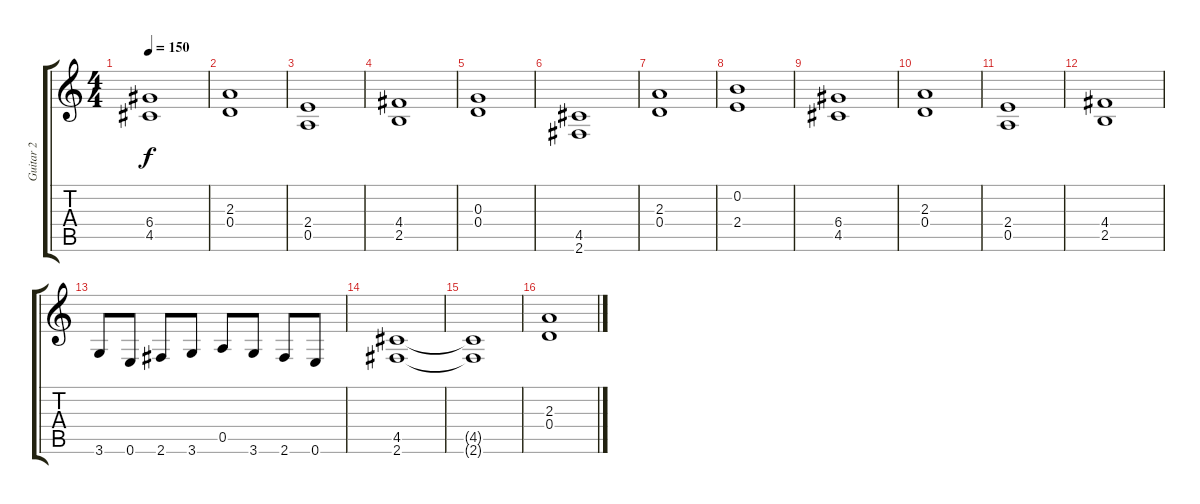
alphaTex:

\track ("Guitar 2" "Guitar 2") {instrument overdrivenguitar}
\staff {score tabs}
\tuning (E4 B3 G3 D3 A2 E2) {hide}
\ts (4 4)
\tempo 150
\clef g2
\ks c
(6.4 4.5).1{dy f} |
(2.3 0.4).1 |
(2.4 0.5).1 |
(4.4 2.5).1 |
(0.3 0.4).1 |
(4.5 2.6).1 |
(2.3 0.4).1 |
(0.2 2.4).1 |
(6.4 4.5).1 |
(2.3 0.4).1 |
(2.4 0.5).1 |
(4.4 2.5).1 |
3.6.8 0.6.8 2.6.8 3.6.8 0.5.8 3.6.8 2.6.8 0.6.8 |
(4.5 2.6).1 |
(4.5{t} 2.6{t}).1 |
(2.3 0.4).1
